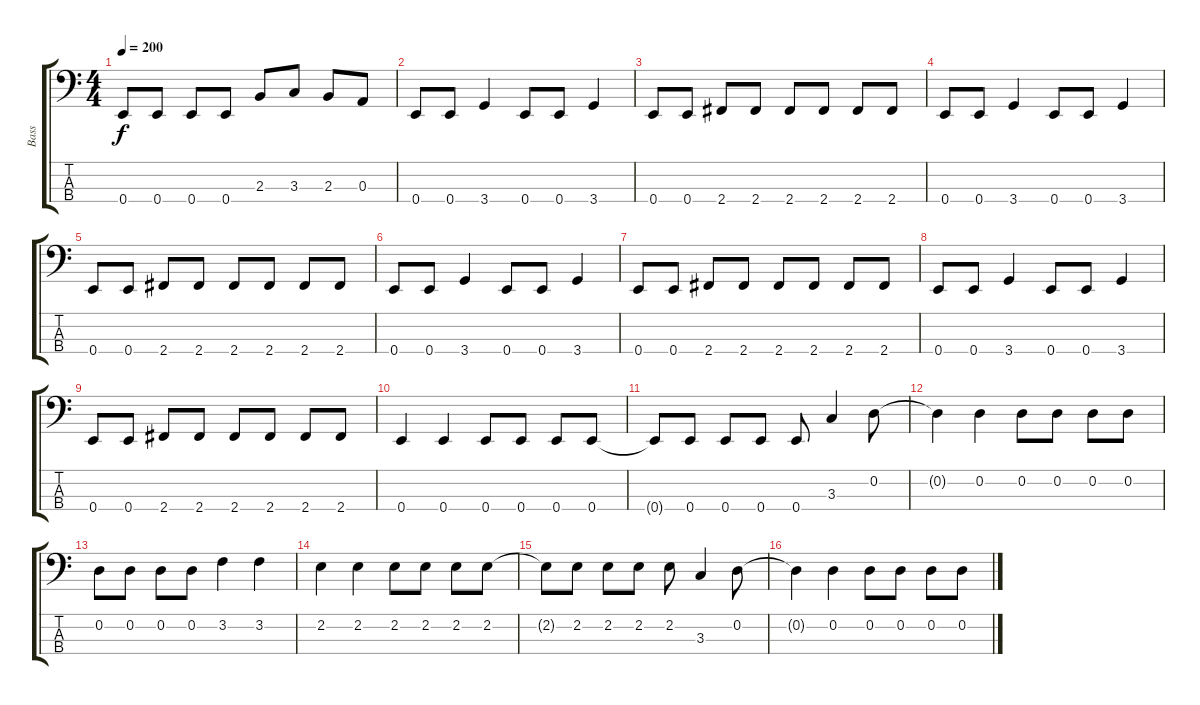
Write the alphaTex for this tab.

\track ("Bass" "Bass") {instrument electricbasspick}
\staff {score tabs}
\tuning (G2 D2 A1 E1) {hide}
\ts (4 4)
\tempo 200
\clef f4
\ks c
0.4.8{dy f} 0.4.8 0.4.8 0.4.8 2.3.8 3.3.8 2.3.8 0.3.8 |
0.4.8 0.4.8 3.4.4 0.4.8 0.4.8 3.4.4 |
0.4.8 0.4.8 2.4.8 2.4.8 2.4.8 2.4.8 2.4.8 2.4.8 |
0.4.8 0.4.8 3.4.4 0.4.8 0.4.8 3.4.4 |
0.4.8 0.4.8 2.4.8 2.4.8 2.4.8 2.4.8 2.4.8 2.4.8 |
0.4.8 0.4.8 3.4.4 0.4.8 0.4.8 3.4.4 |
0.4.8 0.4.8 2.4.8 2.4.8 2.4.8 2.4.8 2.4.8 2.4.8 |
0.4.8 0.4.8 3.4.4 0.4.8 0.4.8 3.4.4 |
0.4.8 0.4.8 2.4.8 2.4.8 2.4.8 2.4.8 2.4.8 2.4.8 |
0.4.4 0.4.4 0.4.8 0.4.8 0.4.8 0.4.8 |
0.4{t}.8 0.4.8 0.4.8 0.4.8 0.4.8 3.3.4 0.2.8 |
0.2{t}.4 0.2.4 0.2.8 0.2.8 0.2.8 0.2.8 |
0.2.8 0.2.8 0.2.8 0.2.8 3.2.4 3.2.4 |
2.2.4 2.2.4 2.2.8 2.2.8 2.2.8 2.2.8 |
2.2{t}.8 2.2.8 2.2.8 2.2.8 2.2.8 3.3.4 0.2.8 |
0.2{t}.4 0.2.4 0.2.8 0.2.8 0.2.8 0.2.8
